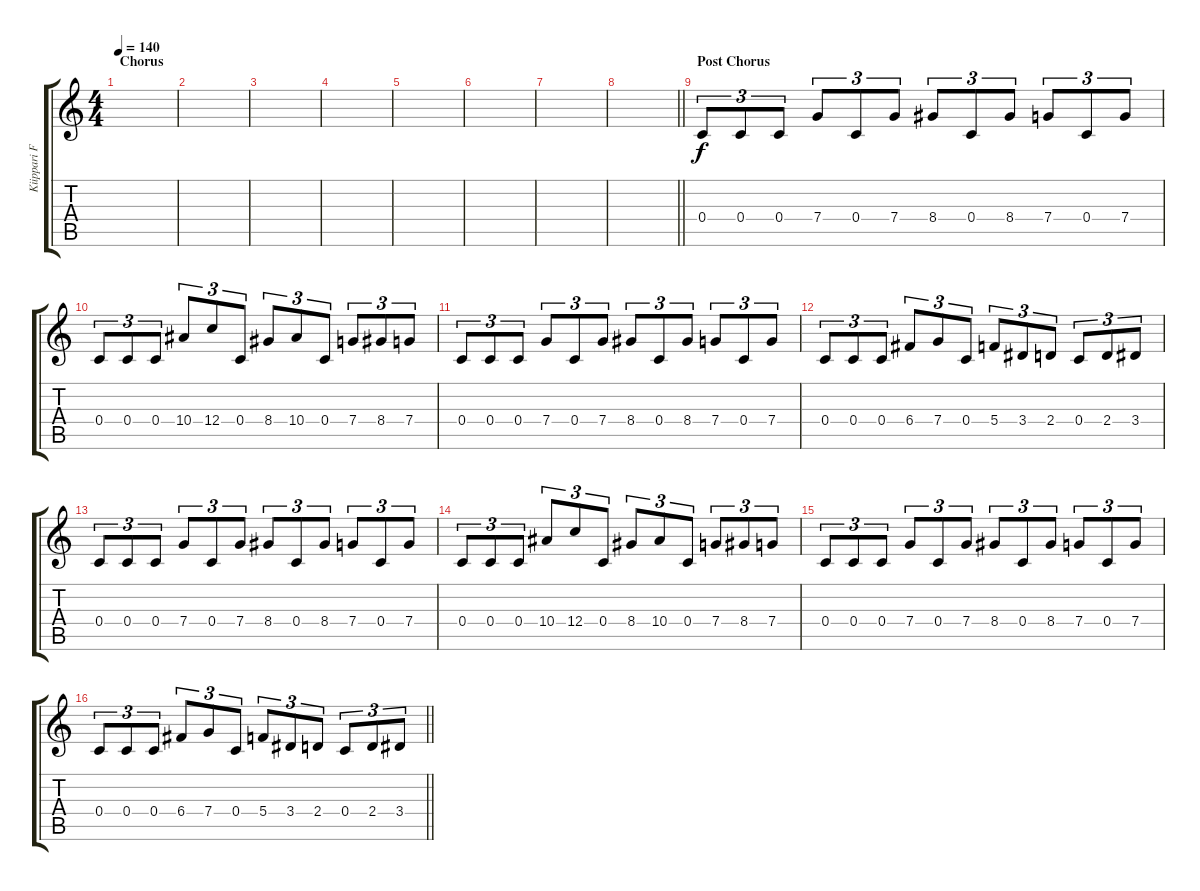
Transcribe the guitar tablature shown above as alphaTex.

\track ("Kiippari FX2" "Kiippari F") {instrument electricguitarclean}
\staff {score tabs}
\tuning (D4 A3 F3 C3 G2 C2) {hide}
\ts (4 4)
\section ("" "Chorus")
\tempo 140
\clef g2
\ks c
|
|
|
|
|
|
|
\barLineRight lightlight
|
\section ("" "Post Chorus")
0.4.8{tu (3 2)} 0.4.8{tu (3 2)} 0.4.8{tu (3 2)} 7.4.8{tu (3 2)} 0.4.8{tu (3 2)} 7.4.8{tu (3 2)} 8.4.8{tu (3 2)} 0.4.8{tu (3 2)} 8.4.8{tu (3 2)} 7.4.8{tu (3 2)} 0.4.8{tu (3 2)} 7.4.8{tu (3 2)} |
0.4.8{tu (3 2)} 0.4.8{tu (3 2)} 0.4.8{tu (3 2)} 10.4.8{tu (3 2)} 12.4.8{tu (3 2)} 0.4.8{tu (3 2)} 8.4.8{tu (3 2)} 10.4.8{tu (3 2)} 0.4.8{tu (3 2)} 7.4.8{tu (3 2)} 8.4.8{tu (3 2)} 7.4.8{tu (3 2)} |
0.4.8{tu (3 2)} 0.4.8{tu (3 2)} 0.4.8{tu (3 2)} 7.4.8{tu (3 2)} 0.4.8{tu (3 2)} 7.4.8{tu (3 2)} 8.4.8{tu (3 2)} 0.4.8{tu (3 2)} 8.4.8{tu (3 2)} 7.4.8{tu (3 2)} 0.4.8{tu (3 2)} 7.4.8{tu (3 2)} |
0.4.8{tu (3 2)} 0.4.8{tu (3 2)} 0.4.8{tu (3 2)} 6.4.8{tu (3 2)} 7.4.8{tu (3 2)} 0.4.8{tu (3 2)} 5.4.8{tu (3 2)} 3.4.8{tu (3 2)} 2.4.8{tu (3 2)} 0.4.8{tu (3 2)} 2.4.8{tu (3 2)} 3.4.8{tu (3 2)} |
0.4.8{tu (3 2)} 0.4.8{tu (3 2)} 0.4.8{tu (3 2)} 7.4.8{tu (3 2)} 0.4.8{tu (3 2)} 7.4.8{tu (3 2)} 8.4.8{tu (3 2)} 0.4.8{tu (3 2)} 8.4.8{tu (3 2)} 7.4.8{tu (3 2)} 0.4.8{tu (3 2)} 7.4.8{tu (3 2)} |
0.4.8{tu (3 2)} 0.4.8{tu (3 2)} 0.4.8{tu (3 2)} 10.4.8{tu (3 2)} 12.4.8{tu (3 2)} 0.4.8{tu (3 2)} 8.4.8{tu (3 2)} 10.4.8{tu (3 2)} 0.4.8{tu (3 2)} 7.4.8{tu (3 2)} 8.4.8{tu (3 2)} 7.4.8{tu (3 2)} |
0.4.8{tu (3 2)} 0.4.8{tu (3 2)} 0.4.8{tu (3 2)} 7.4.8{tu (3 2)} 0.4.8{tu (3 2)} 7.4.8{tu (3 2)} 8.4.8{tu (3 2)} 0.4.8{tu (3 2)} 8.4.8{tu (3 2)} 7.4.8{tu (3 2)} 0.4.8{tu (3 2)} 7.4.8{tu (3 2)} |
\barLineRight lightlight
0.4.8{tu (3 2)} 0.4.8{tu (3 2)} 0.4.8{tu (3 2)} 6.4.8{tu (3 2)} 7.4.8{tu (3 2)} 0.4.8{tu (3 2)} 5.4.8{tu (3 2)} 3.4.8{tu (3 2)} 2.4.8{tu (3 2)} 0.4.8{tu (3 2)} 2.4.8{tu (3 2)} 3.4.8{tu (3 2)}
